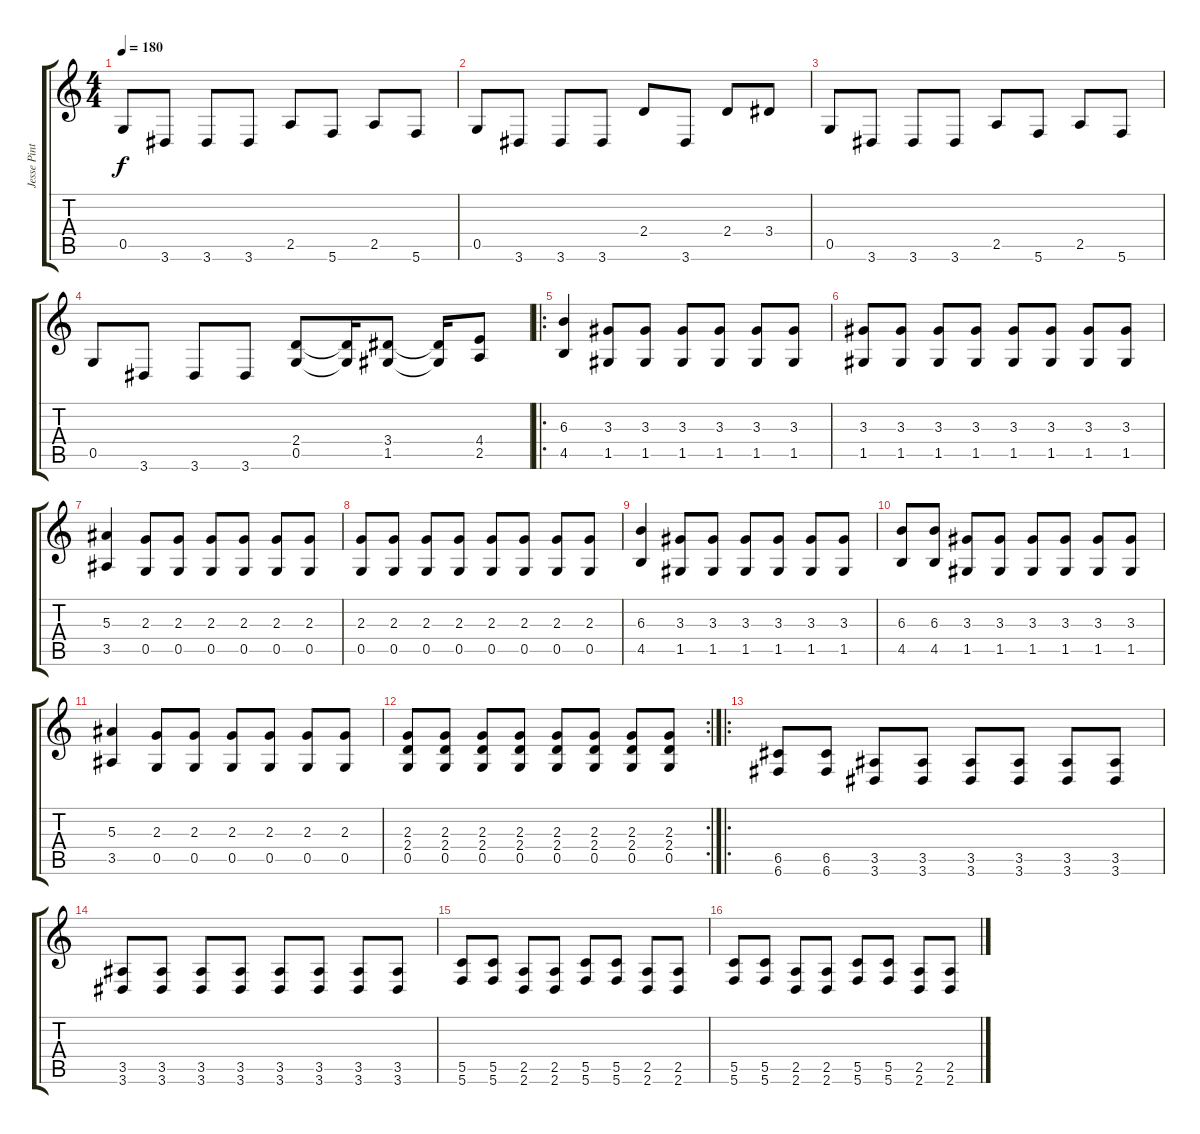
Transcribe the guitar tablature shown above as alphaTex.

\track ("Jesse Pintado" "Jesse Pint") {instrument distortionguitar}
\staff {score tabs}
\tuning (D4 A3 F3 C3 G2 C2) {hide}
\ts (4 4)
\tempo 180
\clef g2
\ks c
0.5.8{dy f} 3.6.8 3.6.8 3.6.8 2.5.8 5.6.8 2.5.8 5.6.8 |
0.5.8 3.6.8 3.6.8 3.6.8 2.4.8 3.6.8 2.4.8 3.4.8 |
0.5.8 3.6.8 3.6.8 3.6.8 2.5.8 5.6.8 2.5.8 5.6.8 |
0.5.8 3.6.8 3.6.8 3.6.8 (2.4 0.5).8 (2.4{t} 0.5{t}).16 (3.4 1.5).8 (3.4{t} 1.5{t}).16 (4.4 2.5).8 |
\ro
(6.3 4.5).4 (3.3 1.5).8 (3.3 1.5).8 (3.3 1.5).8 (3.3 1.5).8 (3.3 1.5).8 (3.3 1.5).8 |
(3.3 1.5).8 (3.3 1.5).8 (3.3 1.5).8 (3.3 1.5).8 (3.3 1.5).8 (3.3 1.5).8 (3.3 1.5).8 (3.3 1.5).8 |
(5.3 3.5).4 (2.3 0.5).8 (2.3 0.5).8 (2.3 0.5).8 (2.3 0.5).8 (2.3 0.5).8 (2.3 0.5).8 |
(2.3 0.5).8 (2.3 0.5).8 (2.3 0.5).8 (2.3 0.5).8 (2.3 0.5).8 (2.3 0.5).8 (2.3 0.5).8 (2.3 0.5).8 |
(6.3 4.5).4 (3.3 1.5).8 (3.3 1.5).8 (3.3 1.5).8 (3.3 1.5).8 (3.3 1.5).8 (3.3 1.5).8 |
(6.3 4.5).8 (6.3 4.5).8 (3.3 1.5).8 (3.3 1.5).8 (3.3 1.5).8 (3.3 1.5).8 (3.3 1.5).8 (3.3 1.5).8 |
(5.3 3.5).4 (2.3 0.5).8 (2.3 0.5).8 (2.3 0.5).8 (2.3 0.5).8 (2.3 0.5).8 (2.3 0.5).8 |
\rc 2
(2.3 2.4 0.5).8 (2.3 2.4 0.5).8 (2.3 2.4 0.5).8 (2.3 2.4 0.5).8 (2.3 2.4 0.5).8 (2.3 2.4 0.5).8 (2.3 2.4 0.5).8 (2.3 2.4 0.5).8 |
\ro
(6.5 6.6).8 (6.5 6.6).8 (3.5 3.6).8 (3.5 3.6).8 (3.5 3.6).8 (3.5 3.6).8 (3.5 3.6).8 (3.5 3.6).8 |
(3.5 3.6).8 (3.5 3.6).8 (3.5 3.6).8 (3.5 3.6).8 (3.5 3.6).8 (3.5 3.6).8 (3.5 3.6).8 (3.5 3.6).8 |
(5.5 5.6).8 (5.5 5.6).8 (2.5 2.6).8 (2.5 2.6).8 (5.5 5.6).8 (5.5 5.6).8 (2.5 2.6).8 (2.5 2.6).8 |
(5.5 5.6).8 (5.5 5.6).8 (2.5 2.6).8 (2.5 2.6).8 (5.5 5.6).8 (5.5 5.6).8 (2.5 2.6).8 (2.5 2.6).8
